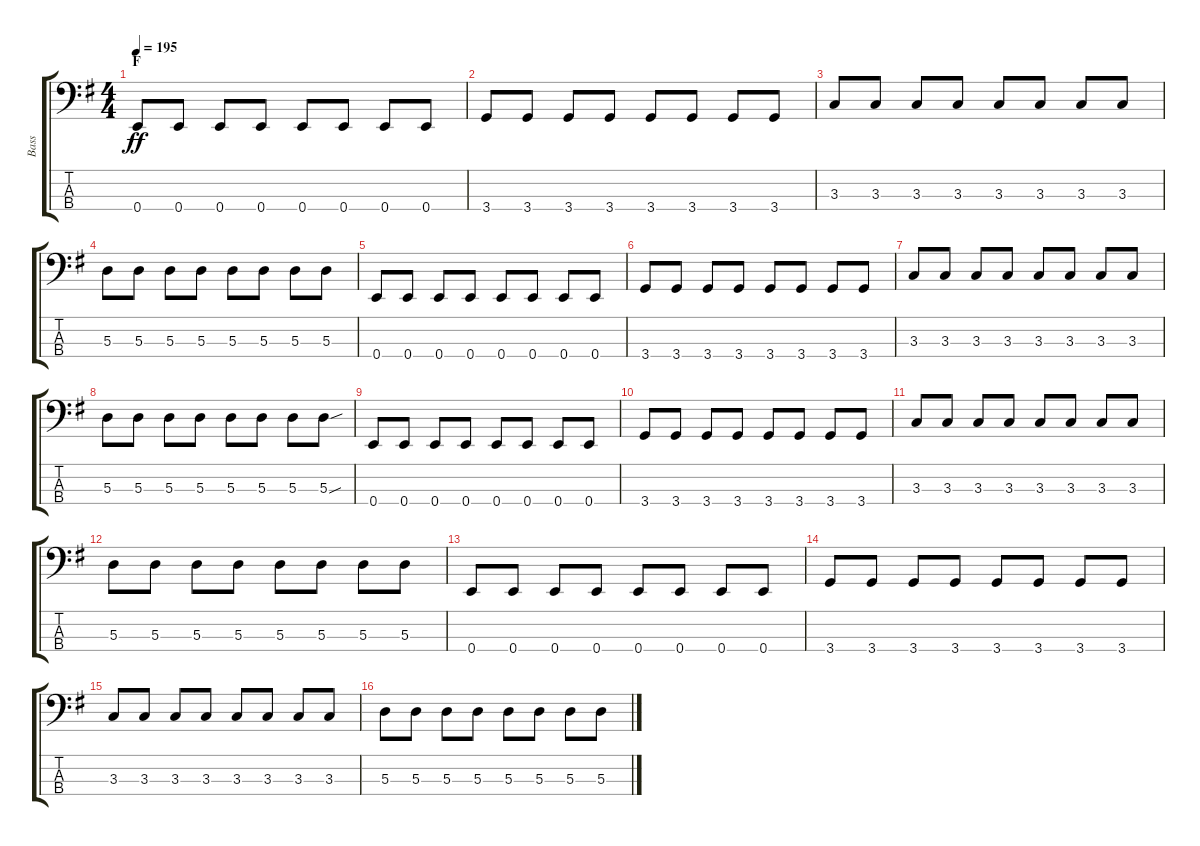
\track ("Bass" "Bass") {instrument electricbasspick}
\staff {score tabs}
\tuning (G2 D2 A1 E1) {hide}
\ts (4 4)
\section ("" "F")
\tempo 195
\clef f4
\ks g
0.4.8{dy ff} 0.4.8 0.4.8 0.4.8 0.4.8 0.4.8 0.4.8 0.4.8 |
3.4.8 3.4.8 3.4.8 3.4.8 3.4.8 3.4.8 3.4.8 3.4.8 |
3.3.8 3.3.8 3.3.8 3.3.8 3.3.8 3.3.8 3.3.8 3.3.8 |
5.3.8 5.3.8 5.3.8 5.3.8 5.3.8 5.3.8 5.3.8 5.3.8 |
0.4.8 0.4.8 0.4.8 0.4.8 0.4.8 0.4.8 0.4.8 0.4.8 |
3.4.8 3.4.8 3.4.8 3.4.8 3.4.8 3.4.8 3.4.8 3.4.8 |
3.3.8 3.3.8 3.3.8 3.3.8 3.3.8 3.3.8 3.3.8 3.3.8 |
5.3.8 5.3.8 5.3.8 5.3.8 5.3.8 5.3.8 5.3.8 5.3{sou}.8 |
0.4.8 0.4.8 0.4.8 0.4.8 0.4.8 0.4.8 0.4.8 0.4.8 |
3.4.8 3.4.8 3.4.8 3.4.8 3.4.8 3.4.8 3.4.8 3.4.8 |
3.3.8 3.3.8 3.3.8 3.3.8 3.3.8 3.3.8 3.3.8 3.3.8 |
5.3.8 5.3.8 5.3.8 5.3.8 5.3.8 5.3.8 5.3.8 5.3.8 |
0.4.8 0.4.8 0.4.8 0.4.8 0.4.8 0.4.8 0.4.8 0.4.8 |
3.4.8 3.4.8 3.4.8 3.4.8 3.4.8 3.4.8 3.4.8 3.4.8 |
3.3.8 3.3.8 3.3.8 3.3.8 3.3.8 3.3.8 3.3.8 3.3.8 |
5.3.8 5.3.8 5.3.8 5.3.8 5.3.8 5.3.8 5.3.8 5.3.8
